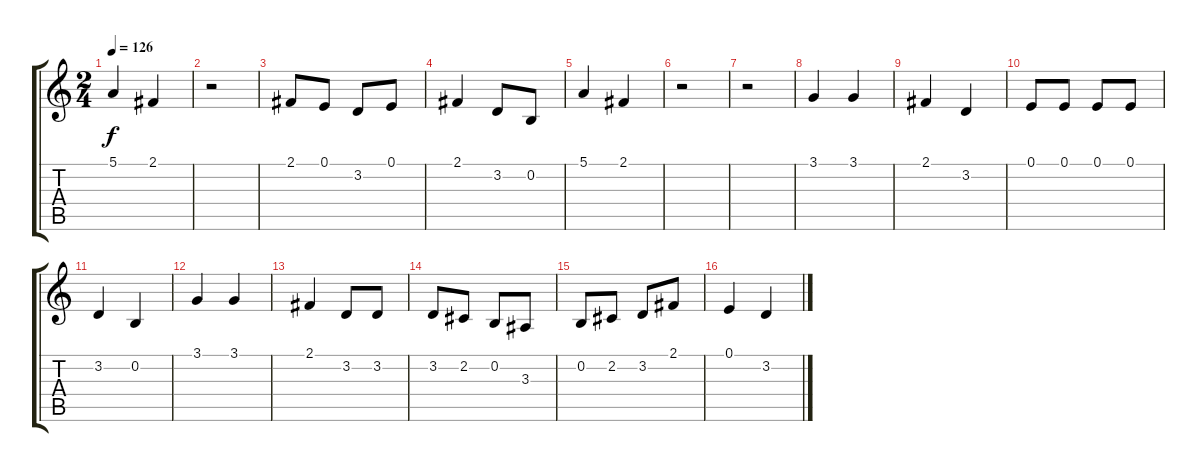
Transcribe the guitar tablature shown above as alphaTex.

\track "" {instrument tenorsax}
\staff {score tabs}
\tuning (E4 B3 G3 D3 A2 E2) {hide}
\ts (2 4)
\tempo 126
\clef g2
\ks c
5.1.4{dy f} 2.1.4 |
r.2 |
2.1.8 0.1.8 3.2.8 0.1.8 |
2.1.4 3.2.8 0.2.8 |
5.1.4 2.1.4 |
r.2 |
r.2 |
3.1.4 3.1.4 |
2.1.4 3.2.4 |
0.1.8 0.1.8 0.1.8 0.1.8 |
3.2.4 0.2.4 |
3.1.4 3.1.4 |
2.1.4 3.2.8 3.2.8 |
3.2.8 2.2.8 0.2.8 3.3.8 |
0.2.8 2.2.8 3.2.8 2.1.8 |
0.1.4 3.2.4
